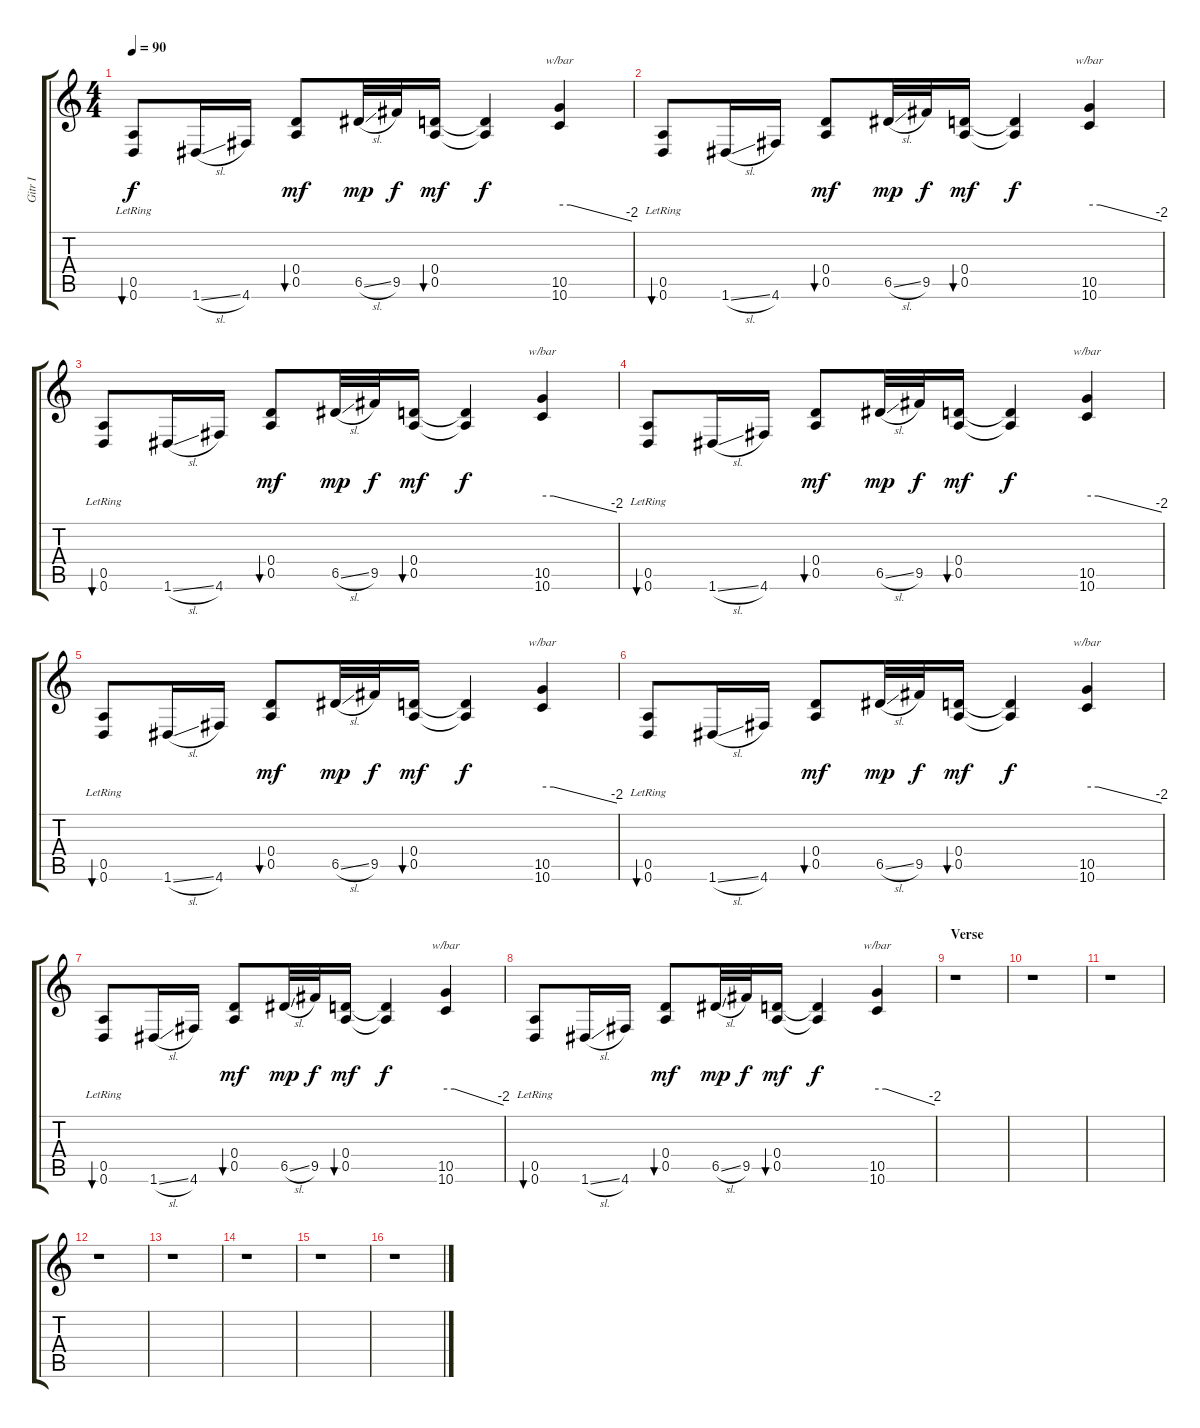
\track ("Gitr I" "Gitr I") {instrument acousticguitarnylon}
\staff {score tabs}
\tuning (E4 B3 G3 D3 A2 D2) {hide}
\ts (4 4)
\tempo 90
\clef g2
\ks c
(0.5 0.6{lr}).8{bu 240 dy f instrument acousticguitarnylon} 1.6{sl}.16 4.6.16 (0.4 0.5).8{bu 240 dy mf} 6.5{sl}.32{dy mp} 9.5.32{dy f} (0.4 0.5).16{bu 240 dy mf} (0.4{t} 0.5{t}).4{dy f} (10.5 10.6).4{tbe (custom default 0 0 9 0 60 -8)} |
(0.5 0.6{lr}).8{bu 240} 1.6{sl}.16 4.6.16 (0.4 0.5).8{bu 240 dy mf} 6.5{sl}.32{dy mp} 9.5.32{dy f} (0.4 0.5).16{bu 240 dy mf} (0.4{t} 0.5{t}).4{dy f} (10.5 10.6).4{tbe (custom default 0 0 9 0 60 -8)} |
(0.5 0.6{lr}).8{bu 240} 1.6{sl}.16 4.6.16 (0.4 0.5).8{bu 240 dy mf} 6.5{sl}.32{dy mp} 9.5.32{dy f} (0.4 0.5).16{bu 240 dy mf} (0.4{t} 0.5{t}).4{dy f} (10.5 10.6).4{tbe (custom default 0 0 9 0 60 -8)} |
(0.5 0.6{lr}).8{bu 240} 1.6{sl}.16 4.6.16 (0.4 0.5).8{bu 240 dy mf} 6.5{sl}.32{dy mp} 9.5.32{dy f} (0.4 0.5).16{bu 240 dy mf} (0.4{t} 0.5{t}).4{dy f} (10.5 10.6).4{tbe (custom default 0 0 9 0 60 -8)} |
(0.5 0.6{lr}).8{bu 240} 1.6{sl}.16 4.6.16 (0.4 0.5).8{bu 240 dy mf} 6.5{sl}.32{dy mp} 9.5.32{dy f} (0.4 0.5).16{bu 240 dy mf} (0.4{t} 0.5{t}).4{dy f} (10.5 10.6).4{tbe (custom default 0 0 9 0 60 -8)} |
(0.5 0.6{lr}).8{bu 240} 1.6{sl}.16 4.6.16 (0.4 0.5).8{bu 240 dy mf} 6.5{sl}.32{dy mp} 9.5.32{dy f} (0.4 0.5).16{bu 240 dy mf} (0.4{t} 0.5{t}).4{dy f} (10.5 10.6).4{tbe (custom default 0 0 9 0 60 -8)} |
(0.5 0.6{lr}).8{bu 240} 1.6{sl}.16 4.6.16 (0.4 0.5).8{bu 240 dy mf} 6.5{sl}.32{dy mp} 9.5.32{dy f} (0.4 0.5).16{bu 240 dy mf} (0.4{t} 0.5{t}).4{dy f} (10.5 10.6).4{tbe (custom default 0 0 9 0 60 -8)} |
(0.5 0.6{lr}).8{bu 240} 1.6{sl}.16 4.6.16 (0.4 0.5).8{bu 240 dy mf} 6.5{sl}.32{dy mp} 9.5.32{dy f} (0.4 0.5).16{bu 240 dy mf} (0.4{t} 0.5{t}).4{dy f} (10.5 10.6).4{tbe (custom default 0 0 9 0 60 -8)} |
\section ("" "Verse")
r.1 |
r.1 |
r.1 |
r.1 |
r.1 |
r.1 |
r.1 |
r.1
